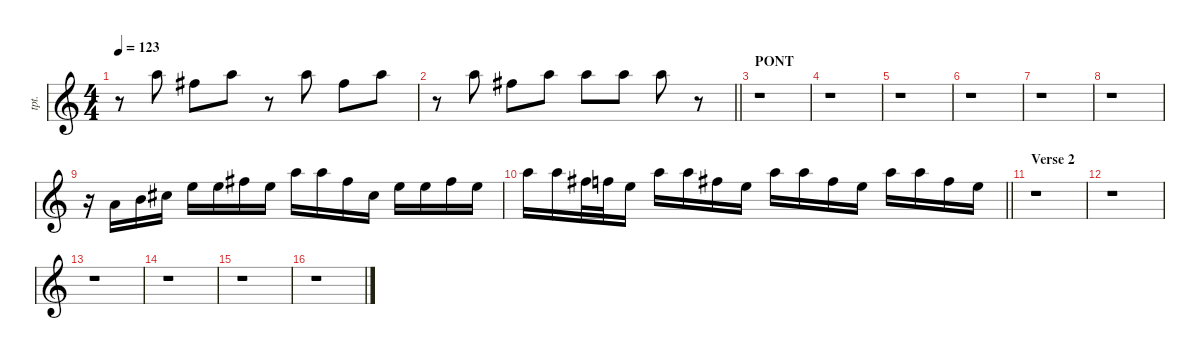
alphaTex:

\defaultSystemsLayout 4
\hideDynamics
\bracketExtendMode nobrackets
\otherSystemsTrackNameOrientation horizontal
\track ("Brass" "tpt.") {defaultSystemsLayout 4 instrument brasssection}
\staff {score}
\tuning (E4 B3 G3 D3 A2 E2)
\ts (4 4)
\tempo 123
\clef g2
\ks c
r.8{dy ff beam Down} 17.1.8{beam Down} 19.2{acc #}.8{beam Down} 17.1.8{beam Down} r.8{beam Down} 17.1.8{beam Down} 14.1{acc #}.8{beam Down} 17.1.8{beam Down} |
\barLineRight lightlight
r.8{beam Down} 17.1.8{beam Down} 14.1{acc #}.8{beam Down} 17.1.8{beam Down} 17.1.8{beam Down} 17.1.8{beam Down} 17.1.8{beam Down} r.8{beam Down} |
\section ("" "PONT")
r.1{beam Down} |
r.1{beam Down} |
r.1{beam Down} |
r.1{beam Down} |
r.1{beam Down} |
r.1{beam Down} |
r.16{beam Down} 5.1.16{beam Down} 7.1.16{beam Down} 9.1{acc #}.16{beam Down} 12.1.16{beam Down} 12.1.16{beam Down} 14.1{acc #}.16{beam Down} 12.1.16{beam Down} 17.1.16{beam Down} 17.1.16{beam Down} 14.1{acc #}.16{beam Down} 14.2{acc #}.16{beam Down} 12.1.16{beam Down} 12.1.16{beam Down} 14.1{acc #}.16{beam Down} 12.1.16{beam Down} |
\barLineRight lightlight
17.1.16{beam Down} 17.1.16{beam Down} 14.1{acc #}.32{beam Down} 13.1.32{beam Down} 12.1.16{beam Down} 17.1.16{beam Down} 17.1.16{beam Down} 14.1{acc #}.16{beam Down} 12.1.16{beam Down} 17.1.16{beam Down} 17.1.16{beam Down} 14.1{acc #}.16{beam Down} 12.1.16{beam Down} 17.1.16{beam Down} 17.1.16{beam Down} 14.1{acc #}.16{beam Down} 12.1.16{beam Down} |
\section ("" "Verse 2")
r.1{beam Down} |
r.1{beam Down} |
r.1{beam Down} |
r.1{beam Down} |
r.1{beam Down} |
r.1{beam Down}
